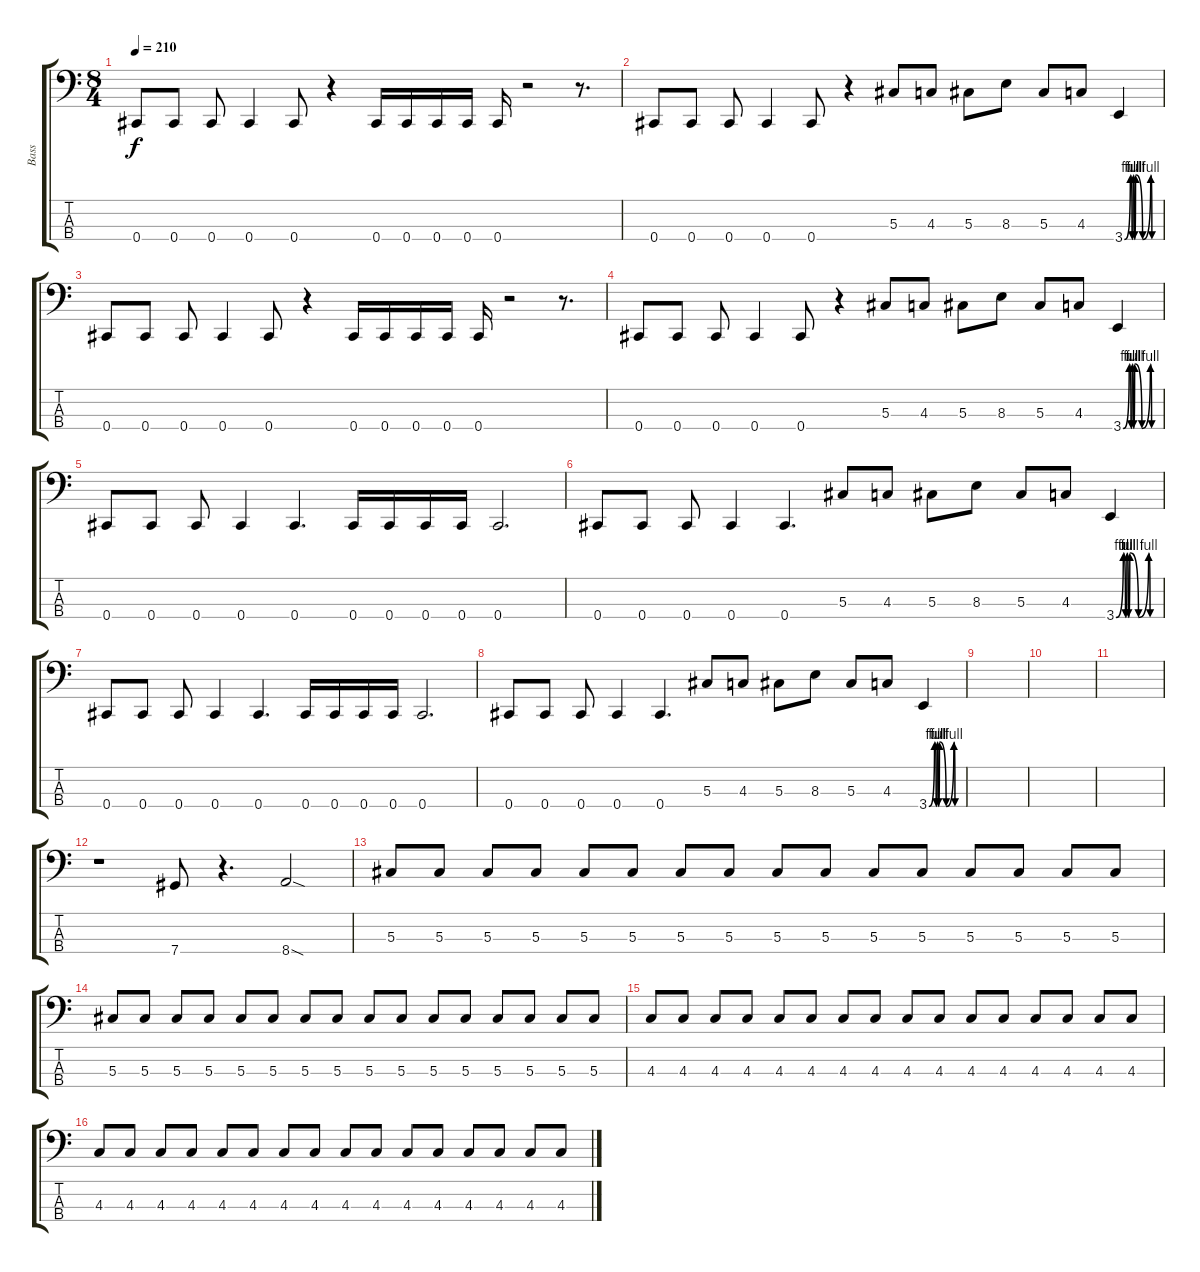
\track ("Bass" "Bass") {instrument electricbassfinger}
\staff {score tabs}
\tuning (Gb2 Db2 Ab1 Db1) {hide}
\ts (8 4)
\tempo 210
\clef f4
\ks c
0.4.8{dy f} 0.4.8 0.4.8 0.4.4 0.4.8 r.4 0.4.16 0.4.16 0.4.16 0.4.16 0.4.16 r.2 r.8{d} |
0.4.8 0.4.8 0.4.8 0.4.4 0.4.8 r.4 5.3.8 4.3.8 5.3.8 8.3.8 5.3.8 4.3.8 3.4{be (custom 0 0 10 4 13 0 15 4 17 0 19 4 31 0 45 4 47 0 49 0 58 0 60 0)}.4 |
0.4.8 0.4.8 0.4.8 0.4.4 0.4.8 r.4 0.4.16 0.4.16 0.4.16 0.4.16 0.4.16 r.2 r.8{d} |
0.4.8 0.4.8 0.4.8 0.4.4 0.4.8 r.4 5.3.8 4.3.8 5.3.8 8.3.8 5.3.8 4.3.8 3.4{be (custom 0 0 10 4 13 0 15 4 17 0 19 4 31 0 45 4 47 0 49 0 58 0 60 0)}.4 |
0.4.8 0.4.8 0.4.8 0.4.4 0.4.4{d} 0.4.16 0.4.16 0.4.16 0.4.16 0.4.2{d} |
0.4.8 0.4.8 0.4.8 0.4.4 0.4.4{d} 5.3.8 4.3.8 5.3.8 8.3.8 5.3.8 4.3.8 3.4{be (custom 0 0 10 4 13 0 15 4 17 0 19 4 31 0 45 4 47 0 49 0 58 0 60 0)}.4 |
0.4.8 0.4.8 0.4.8 0.4.4 0.4.4{d} 0.4.16 0.4.16 0.4.16 0.4.16 0.4.2{d} |
0.4.8 0.4.8 0.4.8 0.4.4 0.4.4{d} 5.3.8 4.3.8 5.3.8 8.3.8 5.3.8 4.3.8 3.4{be (custom 0 0 10 4 13 0 15 4 17 0 19 4 31 0 45 4 47 0 49 0 58 0 60 0)}.4 |
|
|
|
r.1 7.4.8 r.4{d} 8.4{sod}.2 |
5.3.8 5.3.8 5.3.8 5.3.8 5.3.8 5.3.8 5.3.8 5.3.8 5.3.8 5.3.8 5.3.8 5.3.8 5.3.8 5.3.8 5.3.8 5.3.8 |
5.3.8 5.3.8 5.3.8 5.3.8 5.3.8 5.3.8 5.3.8 5.3.8 5.3.8 5.3.8 5.3.8 5.3.8 5.3.8 5.3.8 5.3.8 5.3.8 |
4.3.8 4.3.8 4.3.8 4.3.8 4.3.8 4.3.8 4.3.8 4.3.8 4.3.8 4.3.8 4.3.8 4.3.8 4.3.8 4.3.8 4.3.8 4.3.8 |
4.3.8 4.3.8 4.3.8 4.3.8 4.3.8 4.3.8 4.3.8 4.3.8 4.3.8 4.3.8 4.3.8 4.3.8 4.3.8 4.3.8 4.3.8 4.3.8
